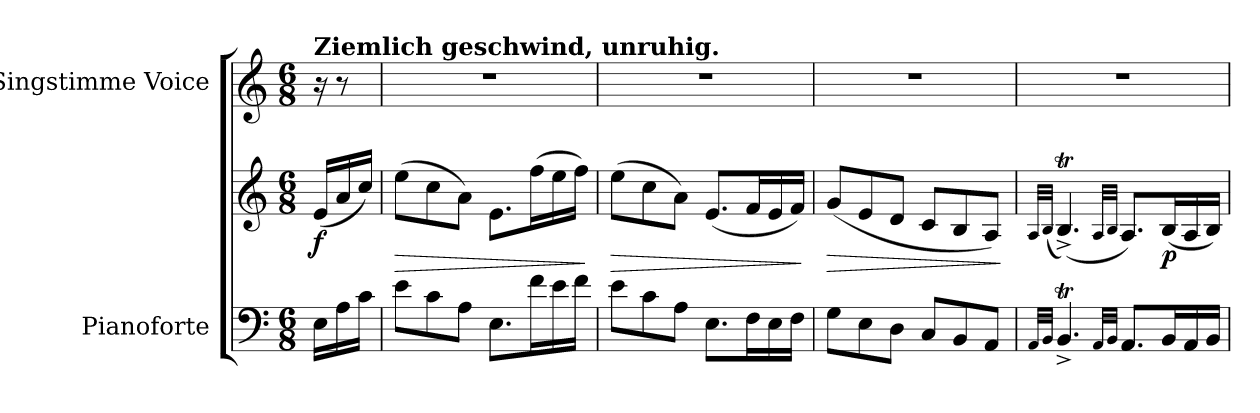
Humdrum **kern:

**kern	**kern	**dynam	**kern
*part2	*part2	*part2	*part1
*staff3	*staff2	*staff2/3	*staff1
*I"Pianoforte	*	*	*I"Singstimme Voice
*I'Pno.	*	*	*
*clefF4	*clefG2	*	*clefG2
*k[]	*k[]	*	*k[]
*M6/8	*M6/8	*	*M6/8
*MM87	*MM87	*	*MM87
=	=	=	=
!	!	!	!LO:TX:B:t=Ziemlich geschwind, unruhig.
!	!	!LO:DY:b	!
16E\LL	(<16e/LL	f	16r
16A\	16a/	.	8r
16c\JJ	16cc/JJ)	.	.
=1	=1	=1	=1
!	!	!LO:HP:b	!
8e\L	(>8ee\L	>	2.r
8c\	8cc\	.	.
8A\J	8a\J)	.	.
8.E\L	8.e\L	.	.
16f\L	(>16ff\L	.	.
16e\	16ee\	.	.
16f\JJ	16ff\JJ)	.	.
.	.	]	.
=2	=2	=2	=2
!	!	!LO:HP:b	!
8e\L	(>8ee\L	>	2.r
8c\	8cc\	.	.
8A\J	8a\J)	.	.
8.E\L	(<8.e/L	.	.
16F\L	16f/L	.	.
16E\	16e/	.	.
16F\JJ	16f/JJ)	.	.
.	.	]	.
=3	=3	=3	=3
!	!	!LO:HP:b	!
8G\L	(<8g/L	>	2.r
8E\	8e/	.	.
8D\J	8d/J	.	.
8C/L	8c/L	.	.
8BB/	8B/	.	.
8AA/J	8A/J)	.	.
.	.	]	.
=4	=4	=4	=4
32qAA/LLL	32qA/LLL	.	.
32qBB/JJJ	(<32qB/JJJ	.	.
4.BBt^/	(<4.Bt^/)	.	2.r
32qAA/LLL	32qA/LLL	.	.
32qBB/JJJ	32qB/JJJ	.	.
8.AA/L	8.A/L)	.	.
!	!	!LO:DY:b	!
16BB/L	(<16B/L	p	.
16AA/	16A/	.	.
16BB/JJ	16B/JJ)	.	.
=	=	=	=
*-	*-	*-	*-
